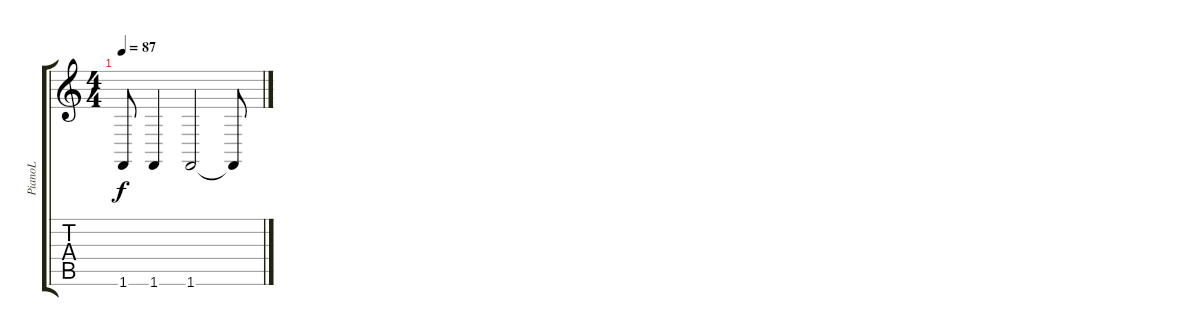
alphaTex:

\track ("PianoL" "PianoL") {instrument acousticgrandpiano}
\staff {score tabs}
\tuning (E4 B3 G3 D3 A2 E2) {hide}
\ts (4 4)
\tempo 87
\clef g2
\ks c
1.6.8{dy f} 1.6.4 1.6.2 1.6{t}.8
